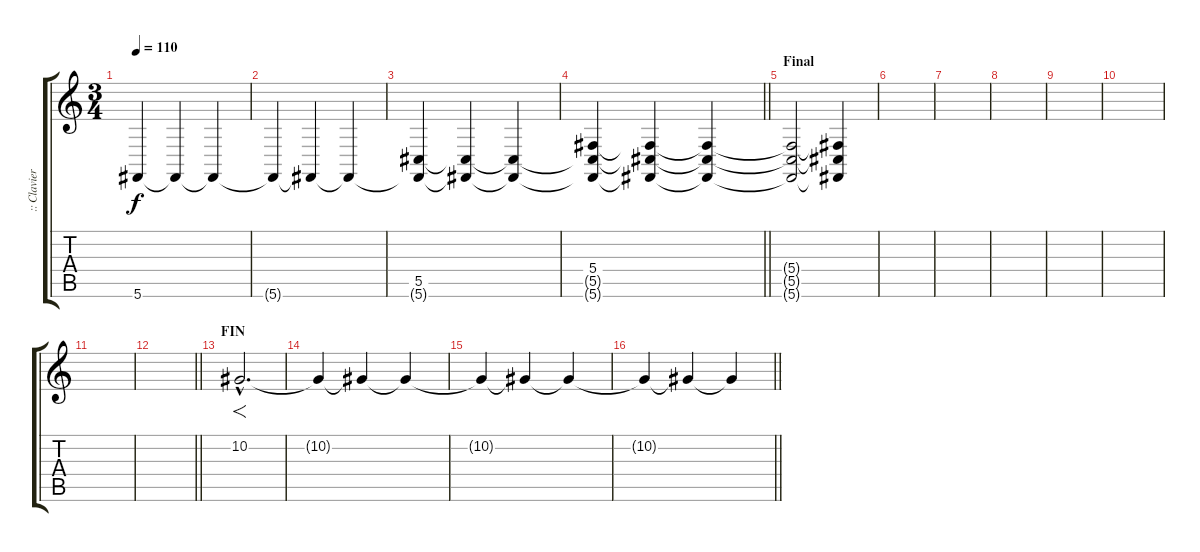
\track (":: Claviers ::" ":: Clavier") {instrument pad3polysynth}
\staff {score tabs}
\tuning (Eb4 Bb3 Gb3 Db3 Ab2 Db2) {hide}
\ts (3 4)
\tempo 110
\clef g2
\ks c
5.6.4{dy f} 5.6{t}.4 5.6{t}.4 |
5.6{t}.4 5.6{t}.4 5.6{t}.4 |
(5.5 5.6{t}).4 (5.5{t} 5.6{t}).4 (5.5{t} 5.6{t}).4 |
\barLineRight lightlight
(5.4 5.5{t} 5.6{t}).4 (5.4{t} 5.5{t} 5.6{t}).4 (5.4{t} 5.5{t} 5.6{t}).4 |
\section ("" "Final")
(5.4{t} 5.5{t} 5.6{t}).2 (5.4{t} 5.5{t} 5.6{t}).4 |
|
|
|
|
|
|
\barLineRight lightlight
|
\section ("" "FIN")
10.2{hac}.2{f d volume 7} |
10.2{t}.4 10.2{t}.4 10.2{t}.4 |
10.2{t}.4 10.2{t}.4 10.2{t}.4 |
\barLineRight lightlight
10.2{t}.4 10.2{t}.4 10.2{t}.4
